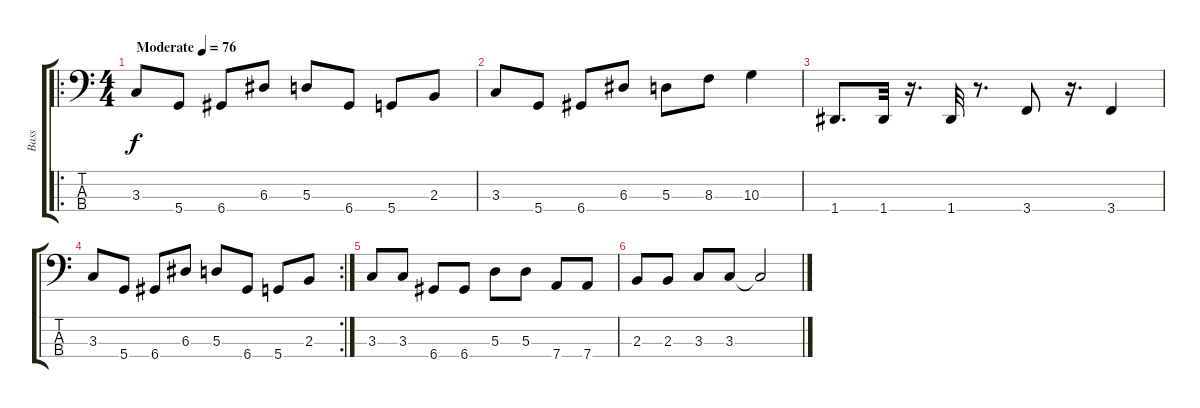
\track ("Bass" "Bass") {instrument electricbassfinger}
\staff {score tabs}
\tuning (G2 D2 A1 D1) {hide}
\ro
\ts (4 4)
\tempo (76 "Moderate")
\clef f4
\ks c
3.3.8{dy f instrument electricbassfinger} 5.4.8 6.4.8 6.3.8 5.3.8 6.4.8 5.4.8 2.3.8 |
3.3.8 5.4.8 6.4.8 6.3.8 5.3.8 8.3.8 10.3.4 |
1.4.8{d} 1.4.32 r.16{d} 1.4.32 r.8{d} 3.4.8 r.16{d} 3.4.4 |
\rc 2
3.3.8 5.4.8 6.4.8 6.3.8 5.3.8 6.4.8 5.4.8 2.3.8 |
3.3.8 3.3.8 6.4.8 6.4.8 5.3.8 5.3.8 7.4.8 7.4.8 |
2.3.8 2.3.8 3.3.8 3.3.8 3.3{t}.2
